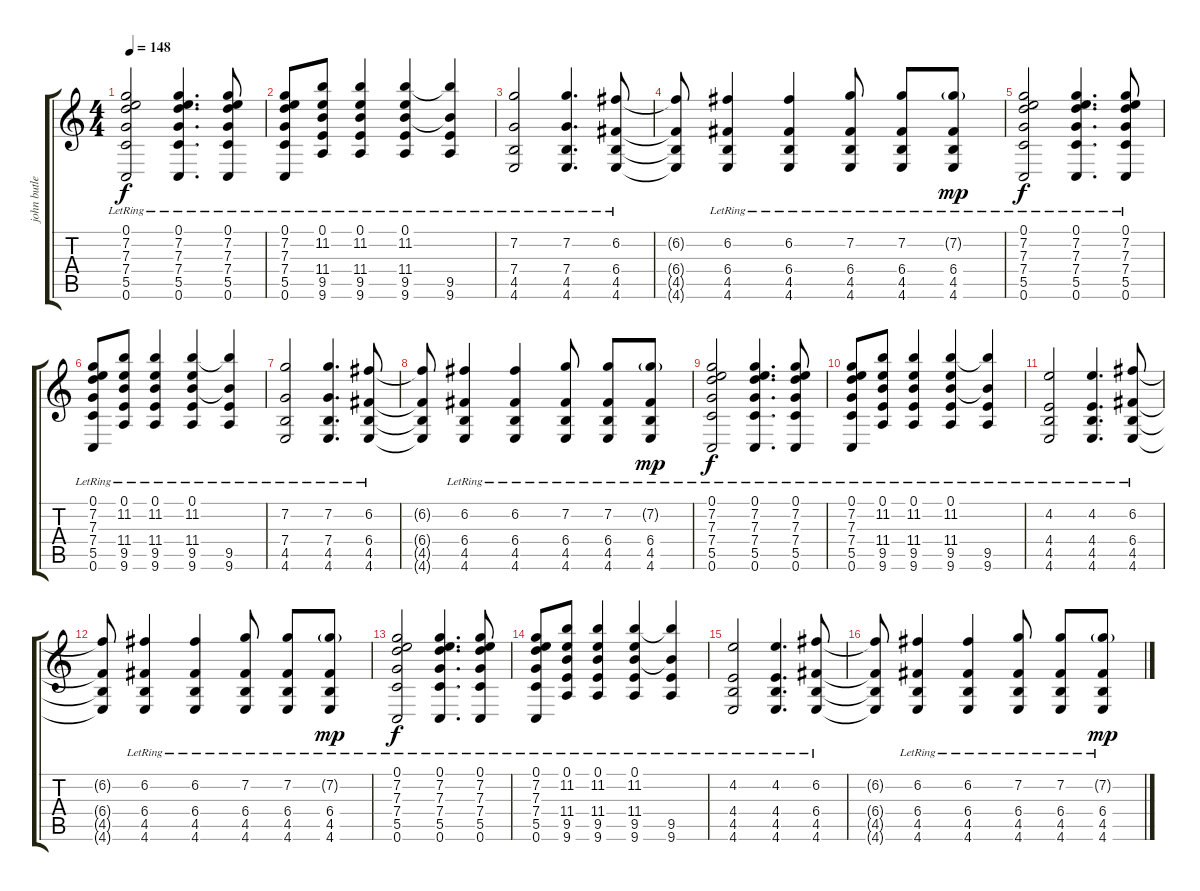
\track ("john butler ampliefed 11 string guitare" "john butle") {instrument acousticguitarsteel}
\staff {score tabs}
\tuning (E4 C4 G3 C3 G2 C2) {hide}
\ts (4 4)
\tempo 148
\clef g2
\ks c
(0.1{lr} 7.2{lr} 7.3{lr} 7.4{lr} 5.5{lr} 0.6{lr}).2{dy f} (0.1{lr} 7.2{lr} 7.3{lr} 7.4{lr} 5.5{lr} 0.6{lr}).4{d} (0.1{lr} 7.2{lr} 7.3{lr} 7.4{lr} 5.5{lr} 0.6{lr}).8 |
(0.1{lr} 7.2{lr} 7.3{lr} 7.4{lr} 5.5{lr} 0.6{lr}).8 (0.1{lr} 11.2{lr} 11.4{lr} 9.5{lr} 9.6{lr}).8 (0.1{lr} 11.2{lr} 11.4{lr} 9.5{lr} 9.6{lr}).4 (0.1{lr} 11.2{lr} 11.4{lr} 9.5{lr} 9.6{lr}).4 (11.2{t} 11.4{t} 9.5{lr} 9.6{lr}).4 |
(7.2{lr} 7.4{lr} 4.5{lr} 4.6{lr}).2 (7.2{lr} 7.4{lr} 4.5{lr} 4.6{lr}).4{d} (6.2{lr} 6.4{lr} 4.5{lr} 4.6{lr}).8 |
(6.2{t} 6.4{t} 4.5{t} 4.6{t}).8 (6.2{lr} 6.4{lr} 4.5{lr} 4.6{lr}).4 (6.2{lr} 6.4{lr} 4.5{lr} 4.6{lr}).4 (7.2{lr} 6.4{lr} 4.5{lr} 4.6{lr}).8 (7.2{lr} 6.4{lr} 4.5{lr} 4.6{lr}).8 (7.2{g lr} 6.4{lr} 4.5{lr} 4.6{lr}).8{dy mp} |
(0.1{lr} 7.2{lr} 7.3{lr} 7.4{lr} 5.5{lr} 0.6{lr}).2{dy f} (0.1{lr} 7.2{lr} 7.3{lr} 7.4{lr} 5.5{lr} 0.6{lr}).4{d} (0.1{lr} 7.2{lr} 7.3{lr} 7.4{lr} 5.5{lr} 0.6{lr}).8 |
(0.1{lr} 7.2{lr} 7.3{lr} 7.4{lr} 5.5{lr} 0.6{lr}).8 (0.1{lr} 11.2{lr} 11.4{lr} 9.5{lr} 9.6{lr}).8 (0.1{lr} 11.2{lr} 11.4{lr} 9.5{lr} 9.6{lr}).4 (0.1{lr} 11.2{lr} 11.4{lr} 9.5{lr} 9.6{lr}).4 (11.2{t} 11.4{t} 9.5{lr} 9.6{lr}).4 |
(7.2{lr} 7.4{lr} 4.5{lr} 4.6{lr}).2 (7.2{lr} 7.4{lr} 4.5{lr} 4.6{lr}).4{d} (6.2{lr} 6.4{lr} 4.5{lr} 4.6{lr}).8 |
(6.2{t} 6.4{t} 4.5{t} 4.6{t}).8 (6.2{lr} 6.4{lr} 4.5{lr} 4.6{lr}).4 (6.2{lr} 6.4{lr} 4.5{lr} 4.6{lr}).4 (7.2{lr} 6.4{lr} 4.5{lr} 4.6{lr}).8 (7.2{lr} 6.4{lr} 4.5{lr} 4.6{lr}).8 (7.2{g lr} 6.4{lr} 4.5{lr} 4.6{lr}).8{dy mp} |
(0.1{lr} 7.2{lr} 7.3{lr} 7.4{lr} 5.5{lr} 0.6{lr}).2{dy f} (0.1{lr} 7.2{lr} 7.3{lr} 7.4{lr} 5.5{lr} 0.6{lr}).4{d} (0.1{lr} 7.2{lr} 7.3{lr} 7.4{lr} 5.5{lr} 0.6{lr}).8 |
(0.1{lr} 7.2{lr} 7.3{lr} 7.4{lr} 5.5{lr} 0.6{lr}).8 (0.1{lr} 11.2{lr} 11.4{lr} 9.5{lr} 9.6{lr}).8 (0.1{lr} 11.2{lr} 11.4{lr} 9.5{lr} 9.6{lr}).4 (0.1{lr} 11.2{lr} 11.4{lr} 9.5{lr} 9.6{lr}).4 (11.2{t} 11.4{t} 9.5{lr} 9.6{lr}).4 |
(4.2 4.4{lr} 4.5{lr} 4.6{lr}).2 (4.2 4.4{lr} 4.5{lr} 4.6{lr}).4{d} (6.2{lr} 6.4{lr} 4.5{lr} 4.6{lr}).8 |
(6.2{t} 6.4{t} 4.5{t} 4.6{t}).8 (6.2{lr} 6.4{lr} 4.5{lr} 4.6{lr}).4 (6.2{lr} 6.4{lr} 4.5{lr} 4.6{lr}).4 (7.2{lr} 6.4{lr} 4.5{lr} 4.6{lr}).8 (7.2{lr} 6.4{lr} 4.5{lr} 4.6{lr}).8 (7.2{g lr} 6.4{lr} 4.5{lr} 4.6{lr}).8{dy mp} |
(0.1{lr} 7.2{lr} 7.3{lr} 7.4{lr} 5.5{lr} 0.6{lr}).2{dy f} (0.1{lr} 7.2{lr} 7.3{lr} 7.4{lr} 5.5{lr} 0.6{lr}).4{d} (0.1{lr} 7.2{lr} 7.3{lr} 7.4{lr} 5.5{lr} 0.6{lr}).8 |
(0.1{lr} 7.2{lr} 7.3{lr} 7.4{lr} 5.5{lr} 0.6{lr}).8 (0.1{lr} 11.2{lr} 11.4{lr} 9.5{lr} 9.6{lr}).8 (0.1{lr} 11.2{lr} 11.4{lr} 9.5{lr} 9.6{lr}).4 (0.1{lr} 11.2{lr} 11.4{lr} 9.5{lr} 9.6{lr}).4 (11.2{t} 11.4{t} 9.5{lr} 9.6{lr}).4 |
(4.2{lr} 4.4{lr} 4.5{lr} 4.6{lr}).2 (4.2{lr} 4.4{lr} 4.5{lr} 4.6{lr}).4{d} (6.2{lr} 6.4{lr} 4.5{lr} 4.6{lr}).8 |
(6.2{t} 6.4{t} 4.5{t} 4.6{t}).8 (6.2{lr} 6.4{lr} 4.5{lr} 4.6{lr}).4 (6.2{lr} 6.4{lr} 4.5{lr} 4.6{lr}).4 (7.2{lr} 6.4{lr} 4.5{lr} 4.6{lr}).8 (7.2{lr} 6.4{lr} 4.5{lr} 4.6{lr}).8 (7.2{g lr} 6.4{lr} 4.5{lr} 4.6{lr}).8{dy mp}
